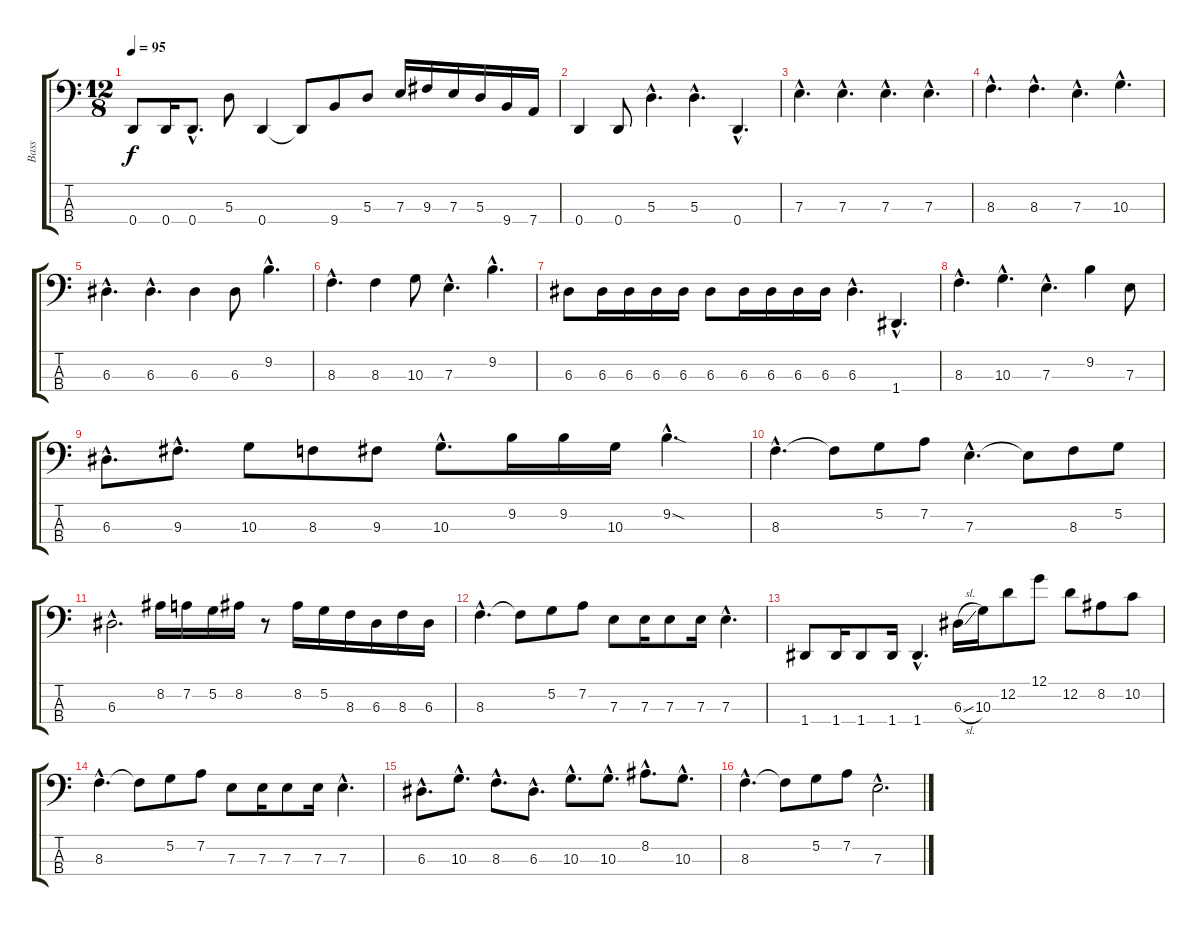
\track ("Bass" "Bass") {instrument electricbassfinger}
\staff {score tabs}
\tuning (G2 D2 A1 D1) {hide}
\ts (12 8)
\tempo 95
\clef f4
\ks c
0.4.8{dy f} 0.4.16 0.4{hac}.8{d} 5.3.8 0.4.4 0.4{t}.8 9.4.8 5.3.8 7.3.16 9.3.16 7.3.16 5.3.16 9.4.16 7.4.16 |
0.4.4 0.4.8 5.3{hac}.4{d} 5.3{hac}.4{d} 0.4{hac}.4{d} |
7.3{hac}.4{d} 7.3{hac}.4{d} 7.3{hac}.4{d} 7.3{hac}.4{d} |
8.3{hac}.4{d} 8.3{hac}.4{d} 7.3{hac}.4{d} 10.3{hac}.4{d} |
6.3{hac}.4{d} 6.3{hac}.4{d} 6.3.4 6.3.8 9.2{hac}.4{d} |
8.3{hac}.4{d} 8.3.4 10.3.8 7.3{hac}.4{d} 9.2{hac}.4{d} |
6.3.8 6.3.16 6.3.16 6.3.16 6.3.16 6.3.8 6.3.16 6.3.16 6.3.16 6.3.16 6.3{hac}.4{d} 1.4{hac}.4{d} |
8.3{hac}.4{d} 10.3{hac}.4{d} 7.3{hac}.4{d} 9.2.4 7.3.8 |
6.3{hac}.8{d} 9.3{hac}.8{d} 10.3.8 8.3.8 9.3.8 10.3{hac}.8{d} 9.2.16 9.2.16 10.3.16 9.2{sod hac}.4{d} |
8.3{hac}.4{d} 8.3{t}.8 5.2.8 7.2.8 7.3{hac}.4{d} 7.3{t}.8 8.3.8 5.2.8 |
6.3{hac}.2{d} 8.2.16 7.2.16 5.2.16 8.2.16 r.8 8.2.16 5.2.16 8.3.16 6.3.16 8.3.16 6.3.16 |
8.3{hac}.4{d} 8.3{t}.8 5.2.8 7.2.8 7.3.8 7.3.16 7.3.8 7.3.16 7.3{hac}.4{d} |
1.4.8 1.4.16 1.4.8 1.4.16 1.4{hac}.4{d} 6.3{sl}.16 10.3.16 12.2.8 12.1.8 12.2.8 8.2.8 10.2.8 |
8.3{hac}.4{d} 8.3{t}.8 5.2.8 7.2.8 7.3.8 7.3.16 7.3.8 7.3.16 7.3{hac}.4{d} |
6.3{hac}.8{d} 10.3{hac}.8{d} 8.3{hac}.8{d} 6.3{hac}.8{d} 10.3{hac}.8{d} 10.3{hac}.8{d} 8.2{hac}.8{d} 10.3{hac}.8{d} |
8.3{hac}.4{d} 8.3{t}.8 5.2.8 7.2.8 7.3{hac}.2{d}
